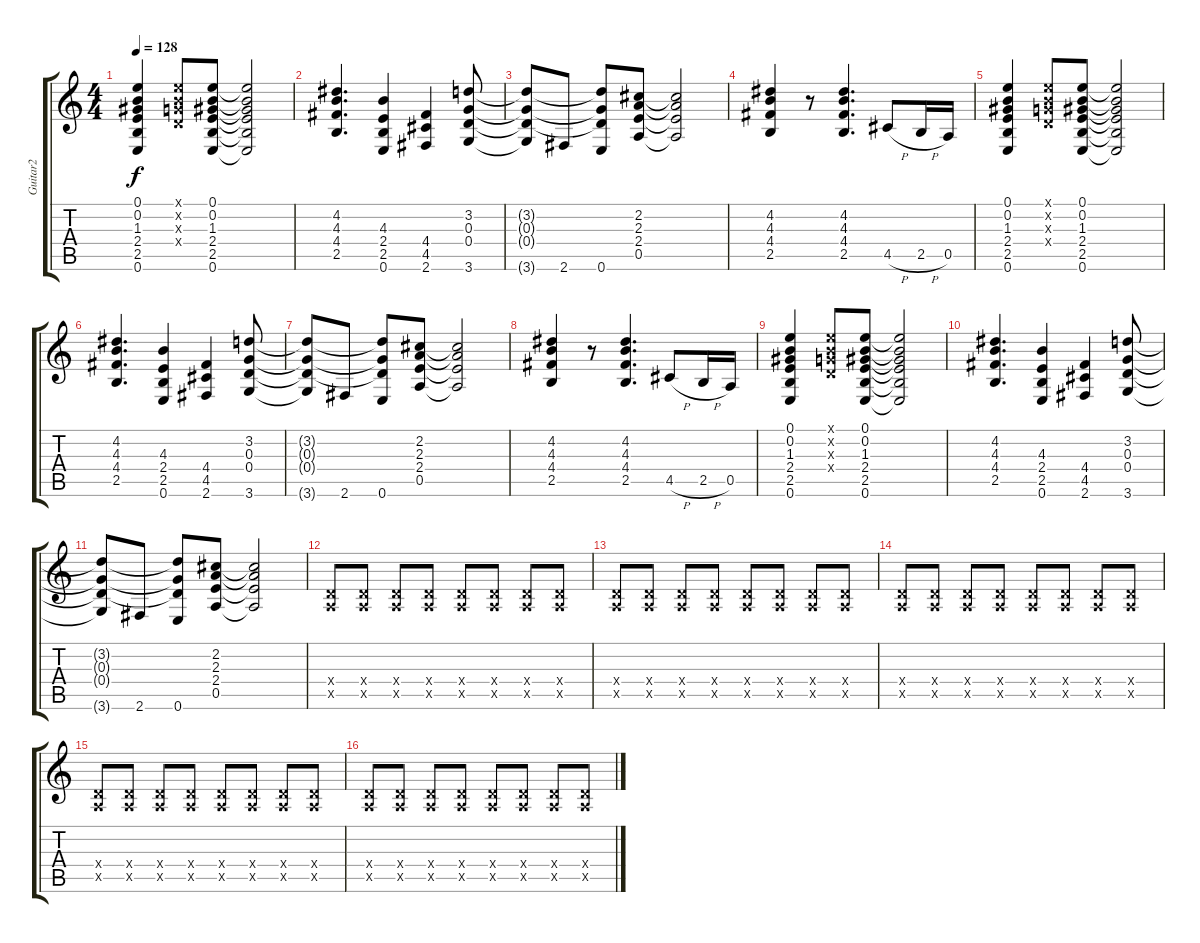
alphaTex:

\track ("Guitar2" "Guitar2") {instrument distortionguitar}
\staff {score tabs}
\tuning (E4 B3 G3 D3 A2 E2) {hide}
\ts (4 4)
\tempo 128
\clef g2
\ks c
(0.1 0.2 1.3 2.4 2.5 0.6).4{dy f} (0.1{x} 0.2{x} 0.3{x} 0.4{x}).8 (0.1 0.2 1.3 2.4 2.5 0.6).8 (0.1{t} 0.2{t} 1.3{t} 2.4{t} 2.5{t} 0.6{t}).2 |
(4.2 4.3 4.4 2.5).4{d} (4.3 2.4 2.5 0.6).4 (4.4 4.5 2.6).4 (3.2 0.3 0.4 3.6).8 |
(3.2{t} 0.3{t} 0.4{t} 3.6{t}).8 2.6.8 (3.2{t} 0.3{t} 0.4{t} 0.6).8 (2.2 2.3 2.4 0.5).8 (2.2{t} 2.3{t} 2.4{t} 0.5{t}).2 |
(4.2 4.3 4.4 2.5).4{volume 6} r.8 (4.2 4.3 4.4 2.5).4{d} 4.5{h}.8 2.5{h}.16 0.5.16 |
(0.1 0.2 1.3 2.4 2.5 0.6).4 (0.1{x} 0.2{x} 0.3{x} 0.4{x}).8 (0.1 0.2 1.3 2.4 2.5 0.6).8 (0.1{t} 0.2{t} 1.3{t} 2.4{t} 2.5{t} 0.6{t}).2 |
(4.2 4.3 4.4 2.5).4{d} (4.3 2.4 2.5 0.6).4 (4.4 4.5 2.6).4 (3.2 0.3 0.4 3.6).8 |
(3.2{t} 0.3{t} 0.4{t} 3.6{t}).8 2.6.8 (3.2{t} 0.3{t} 0.4{t} 0.6).8 (2.2 2.3 2.4 0.5).8 (2.2{t} 2.3{t} 2.4{t} 0.5{t}).2 |
(4.2 4.3 4.4 2.5).4 r.8 (4.2 4.3 4.4 2.5).4{d} 4.5{h}.8 2.5{h}.16 0.5.16 |
(0.1 0.2 1.3 2.4 2.5 0.6).4 (0.1{x} 0.2{x} 0.3{x} 0.4{x}).8 (0.1 0.2 1.3 2.4 2.5 0.6).8 (0.1{t} 0.2{t} 1.3{t} 2.4{t} 2.5{t} 0.6{t}).2 |
(4.2 4.3 4.4 2.5).4{d} (4.3 2.4 2.5 0.6).4 (4.4 4.5 2.6).4 (3.2 0.3 0.4 3.6).8 |
(3.2{t} 0.3{t} 0.4{t} 3.6{t}).8 2.6.8 (3.2{t} 0.3{t} 0.4{t} 0.6).8 (2.2 2.3 2.4 0.5).8 (2.2{t} 2.3{t} 2.4{t} 0.5{t}).2 |
(0.4{x} 0.5{x}).8 (0.4{x} 0.5{x}).8 (0.4{x} 0.5{x}).8 (0.4{x} 0.5{x}).8 (0.4{x} 0.5{x}).8 (0.4{x} 0.5{x}).8 (0.4{x} 0.5{x}).8 (0.4{x} 0.5{x}).8 |
(0.4{x} 0.5{x}).8 (0.4{x} 0.5{x}).8 (0.4{x} 0.5{x}).8 (0.4{x} 0.5{x}).8 (0.4{x} 0.5{x}).8 (0.4{x} 0.5{x}).8 (0.4{x} 0.5{x}).8 (0.4{x} 0.5{x}).8 |
(0.4{x} 0.5{x}).8 (0.4{x} 0.5{x}).8 (0.4{x} 0.5{x}).8 (0.4{x} 0.5{x}).8 (0.4{x} 0.5{x}).8 (0.4{x} 0.5{x}).8 (0.4{x} 0.5{x}).8 (0.4{x} 0.5{x}).8 |
(0.4{x} 0.5{x}).8 (0.4{x} 0.5{x}).8 (0.4{x} 0.5{x}).8 (0.4{x} 0.5{x}).8 (0.4{x} 0.5{x}).8 (0.4{x} 0.5{x}).8 (0.4{x} 0.5{x}).8 (0.4{x} 0.5{x}).8 |
(0.4{x} 0.5{x}).8 (0.4{x} 0.5{x}).8 (0.4{x} 0.5{x}).8 (0.4{x} 0.5{x}).8 (0.4{x} 0.5{x}).8 (0.4{x} 0.5{x}).8 (0.4{x} 0.5{x}).8 (0.4{x} 0.5{x}).8
